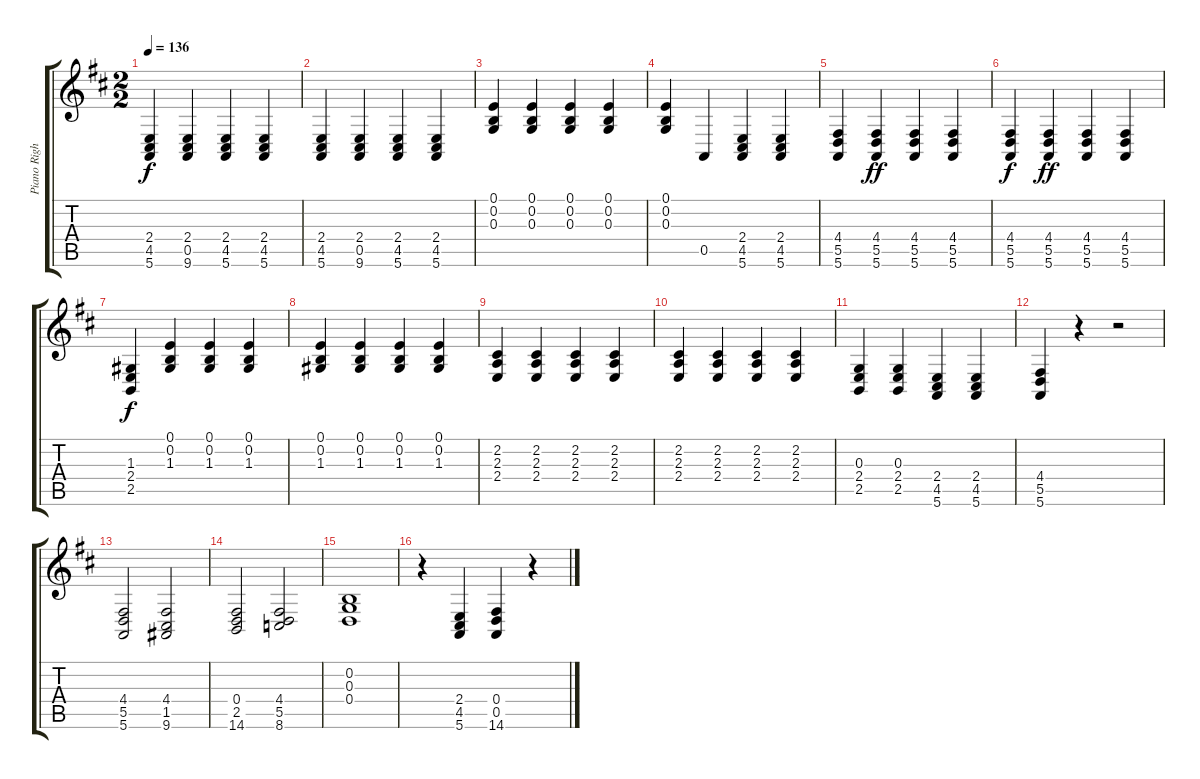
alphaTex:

\track ("Piano Right Hand" "Piano Righ") {instrument acousticgrandpiano}
\staff {score tabs}
\tuning (E4 B3 G3 D3 A2 E2) {hide}
\ts (2 2)
\tempo 136
\clef g2
\ks d
(2.4 4.5 5.6).4{dy f} (2.4 0.5 9.6).4 (2.4 4.5 5.6).4 (2.4 4.5 5.6).4 |
(2.4 4.5 5.6).4 (2.4 0.5 9.6).4 (2.4 4.5 5.6).4 (2.4 4.5 5.6).4 |
(0.1 0.2 0.3).4 (0.1 0.2 0.3).4 (0.1 0.2 0.3).4 (0.1 0.2 0.3).4 |
(0.1 0.2 0.3).4 0.5.4 (2.4 4.5 5.6).4 (2.4 4.5 5.6).4 |
(4.4 5.5 5.6).4 (4.4 5.5 5.6).4{dy ff} (4.4 5.5 5.6).4 (4.4 5.5 5.6).4 |
(4.4 5.5 5.6).4{dy f} (4.4 5.5 5.6).4{dy ff} (4.4 5.5 5.6).4 (4.4 5.5 5.6).4 |
(1.3 2.4 2.5).4{dy f} (0.1 0.2 1.3).4 (0.1 0.2 1.3).4 (0.1 0.2 1.3).4 |
(0.1 0.2 1.3).4 (0.1 0.2 1.3).4 (0.1 0.2 1.3).4 (0.1 0.2 1.3).4 |
(2.2 2.3 2.4).4 (2.2 2.3 2.4).4 (2.2 2.3 2.4).4 (2.2 2.3 2.4).4 |
(2.2 2.3 2.4).4 (2.2 2.3 2.4).4 (2.2 2.3 2.4).4 (2.2 2.3 2.4).4 |
(0.3 2.4 2.5).4 (0.3 2.4 2.5).4 (2.4 4.5 5.6).4 (2.4 4.5 5.6).4 |
(4.4 5.5 5.6).4 r.4 r.2 |
(4.4 5.5 5.6).2 (4.4 1.5 9.6).2 |
(0.4 2.5 14.6).2 (4.4 5.5 8.6).2 |
(0.2 0.3 0.4).1 |
r.4 (2.4 4.5 5.6).4 (0.4 0.5 14.6).4 r.4
